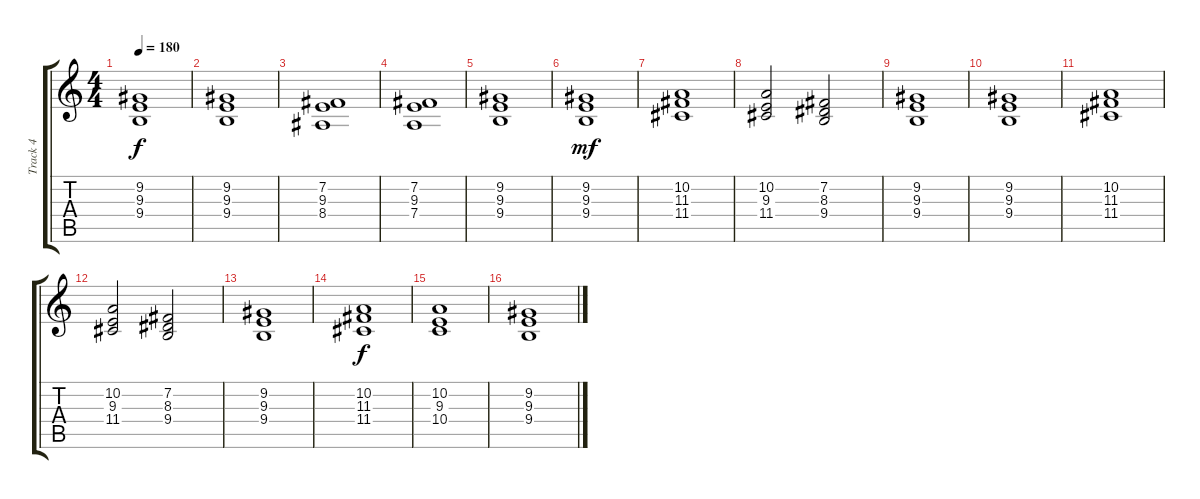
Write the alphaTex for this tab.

\track ("Track 4" "Track 4") {instrument stringensemble1}
\staff {score tabs}
\tuning (E4 B3 G3 D3 A2 E2) {hide}
\ts (4 4)
\tempo 180
\clef g2
\ks c
(9.2 9.3 9.4).1{dy f} |
(9.2 9.3 9.4).1 |
(7.2 9.3 8.4).1 |
(7.2 9.3 7.4).1 |
(9.2 9.3 9.4).1 |
(9.2 9.3 9.4).1{dy mf} |
(10.2 11.3 11.4).1 |
(10.2 9.3 11.4).2 (7.2 8.3 9.4).2 |
(9.2 9.3 9.4).1 |
(9.2 9.3 9.4).1 |
(10.2 11.3 11.4).1 |
(10.2 9.3 11.4).2 (7.2 8.3 9.4).2 |
(9.2 9.3 9.4).1 |
(10.2 11.3 11.4).1{dy f} |
(10.2 9.3 10.4).1 |
(9.2 9.3 9.4).1
